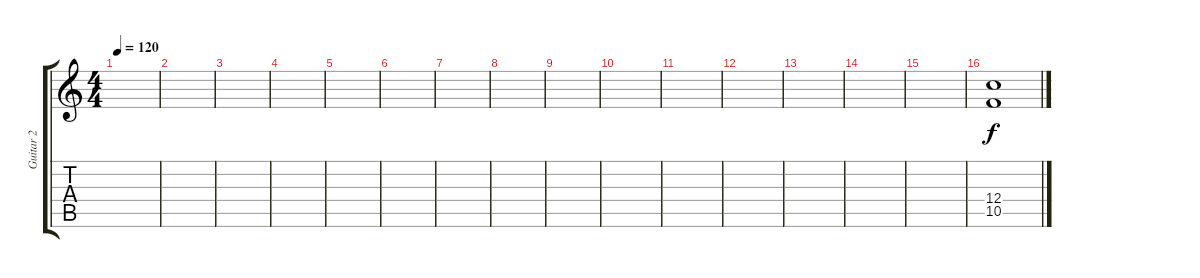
\track ("Guitar 2" "Guitar 2") {instrument distortionguitar}
\staff {score tabs}
\tuning (D4 A3 F3 C3 G2 D2) {hide}
\ts (4 4)
\tempo 120
\clef g2
\ks c
|
|
|
|
|
|
|
|
|
|
|
|
|
|
|
(12.4 10.5).1{dy f}
